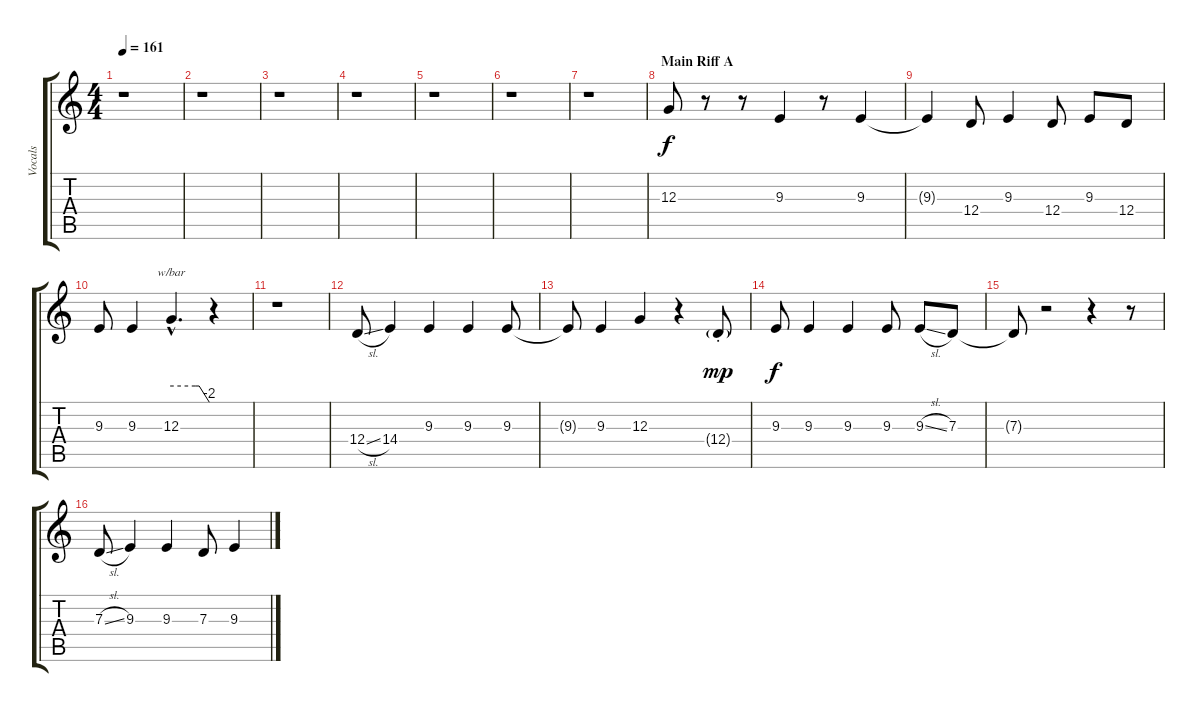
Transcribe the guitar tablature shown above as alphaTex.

\track ("Vocals" "Vocals") {instrument viola}
\staff {score tabs}
\tuning (E4 B3 G3 D3 A2 E2) {hide}
\ts (4 4)
\tempo 161
\clef g2
\ks c
r.1{dy f} |
r.1 |
r.1 |
r.1 |
r.1 |
r.1 |
r.1 |
\section ("" "Main Riff A")
12.3.8 r.8 r.8 9.3.4 r.8 9.3.4 |
9.3{t}.4 12.4.8 9.3.4 12.4.8 9.3.8 12.4.8 |
9.3.8 9.3.4 12.3{hac}.4{d tbe (custom default 0 0 38 0 44 0 60 -8)} r.4 |
r.1 |
12.4{sl}.8 14.4.4 9.3.4 9.3.4 9.3.8 |
9.3{t}.8 9.3.4 12.3.4 r.4 12.4{g st}.8{dy mp} |
9.3.8{dy f} 9.3.4 9.3.4 9.3.8 9.3{sl}.8 7.3.8 |
7.3{t}.8 r.2 r.4 r.8 |
7.3{sl}.8 9.3.4 9.3.4 7.3.8 9.3.4
